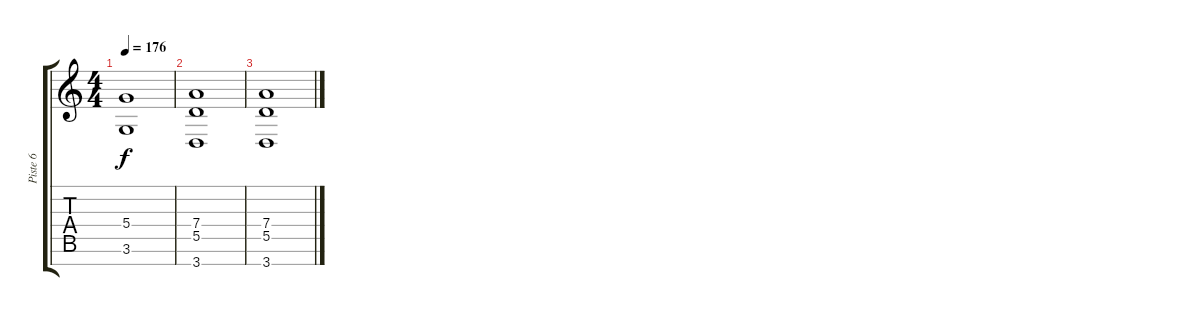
\track ("Piste 6" "Piste 6") {instrument distortionguitar}
\staff {score tabs}
\tuning (E4 B3 G3 D3 A2 E2 B1) {hide}
\ts (4 4)
\tempo 176
\clef g2
\ks c
(5.4 3.6).1{dy f} |
(7.4 5.5 3.7).1 |
(7.4 5.5 3.7).1
